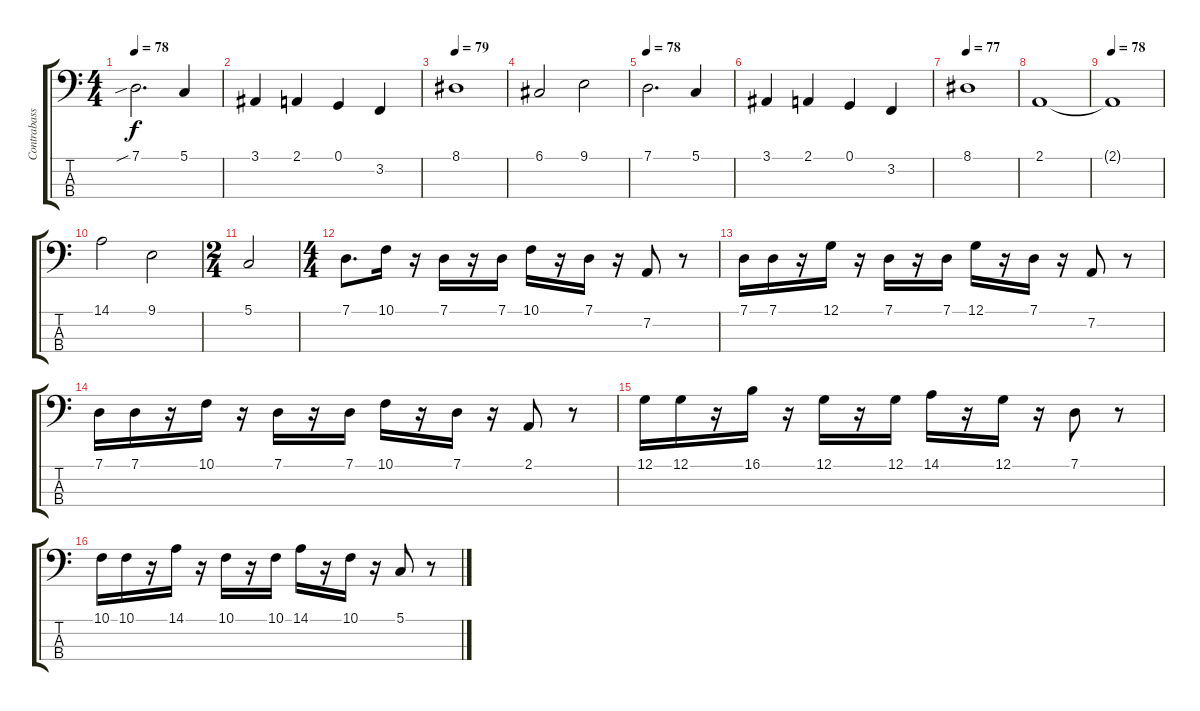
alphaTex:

\track ("Contrabass" "Contrabass") {instrument contrabass}
\staff {score tabs}
\tuning (G1 D1 A0 C0) {hide}
\ts (4 4)
\tempo 78
\clef f4
\ks c
7.1{sib}.2{d dy f volume 13} 5.1.4 |
3.1.4 2.1.4 0.1.4 3.2.4 |
\tempo 79
8.1.1 |
6.1.2 9.1.2 |
\tempo 78
7.1.2{d} 5.1.4 |
3.1.4 2.1.4 0.1.4 3.2.4 |
\tempo 77
8.1.1 |
2.1.1 |
\tempo 78
2.1{t}.1 |
14.1.2{volume 15} 9.1.2 |
\ts (2 4)
5.1.2 |
\ts (4 4)
7.1.8{d} 10.1.16 r.16 7.1.16 r.16 7.1.16 10.1.16 r.16 7.1.16 r.16 7.2.8 r.8 |
7.1.16 7.1.16 r.16 12.1.16 r.16 7.1.16 r.16 7.1.16 12.1.16 r.16 7.1.16 r.16 7.2.8 r.8 |
7.1.16{volume 7} 7.1.16 r.16 10.1.16 r.16 7.1.16 r.16 7.1.16 10.1.16 r.16 7.1.16 r.16 2.1.8 r.8 |
12.1.16 12.1.16 r.16 16.1.16 r.16 12.1.16 r.16 12.1.16 14.1.16 r.16 12.1.16 r.16 7.1.8 r.8 |
10.1.16 10.1.16 r.16 14.1.16 r.16 10.1.16 r.16 10.1.16 14.1.16 r.16 10.1.16 r.16 5.1.8 r.8
